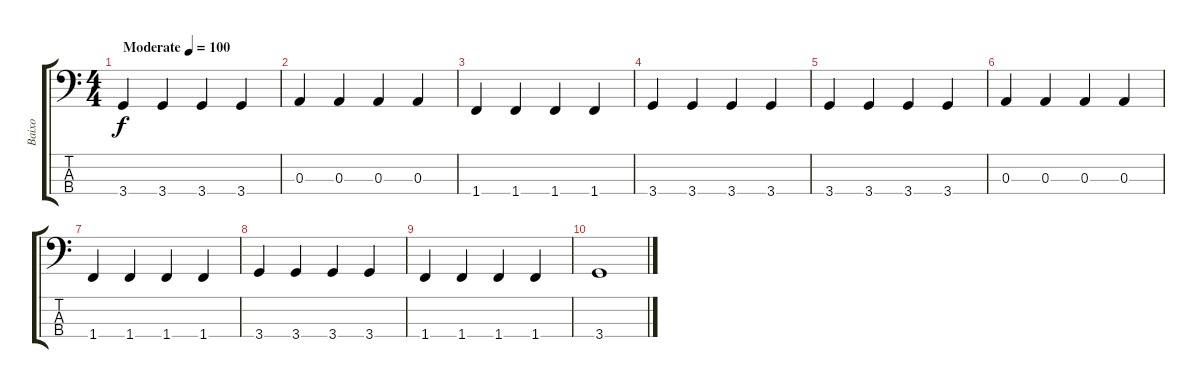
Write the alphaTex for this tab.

\track ("Baixo" "Baixo") {instrument electricbassfinger}
\staff {score tabs}
\tuning (G2 D2 A1 E1) {hide}
\ts (4 4)
\tempo (100 "Moderate")
\clef f4
\ks c
3.4.4{dy f instrument electricbassfinger} 3.4.4 3.4.4 3.4.4 |
0.3.4 0.3.4 0.3.4 0.3.4 |
1.4.4 1.4.4 1.4.4 1.4.4 |
3.4.4 3.4.4 3.4.4 3.4.4 |
3.4.4 3.4.4 3.4.4 3.4.4 |
0.3.4 0.3.4 0.3.4 0.3.4 |
1.4.4 1.4.4 1.4.4 1.4.4 |
3.4.4 3.4.4 3.4.4 3.4.4 |
1.4.4 1.4.4 1.4.4 1.4.4 |
3.4.1
